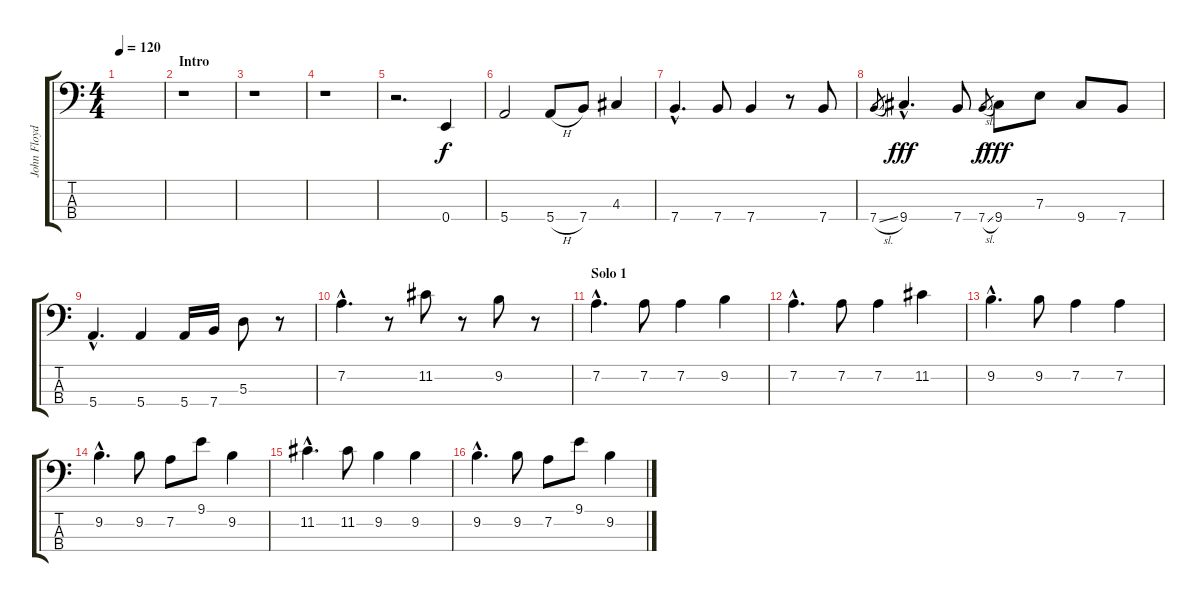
\track ("John Floyd" "John Floyd") {instrument acousticguitarsteel}
\staff {score tabs}
\tuning (G2 D2 A1 E1) {hide}
\ts (4 4)
\tempo 120
\clef f4
\ks c
|
\section ("" "Intro")
r.1 |
r.1 |
r.1 |
r.2{d} 0.4.4 |
5.4.2 5.4{h}.8 7.4.8 4.3.4 |
7.4{hac}.4{d} 7.4.8 7.4.4 r.8 7.4.8 |
7.4{sl}.8{gr dy f} 9.4{hac}.4{d dy fff} 7.4.8 7.4{sl}.8{gr dy f} 9.4.8{dy fff} 7.3.8 9.4.8 7.4.8 |
5.4{hac}.4{d} 5.4.4 5.4.16 7.4.16 5.3.8 r.8 |
7.2{hac}.4{d} r.8 11.2.8 r.8 9.2.8 r.8 |
\section ("" "Solo 1")
7.2{hac}.4{d} 7.2.8 7.2.4 9.2.4 |
7.2{hac}.4{d} 7.2.8 7.2.4 11.2.4 |
9.2{hac}.4{d} 9.2.8 7.2.4 7.2.4 |
9.2{hac}.4{d} 9.2.8 7.2.8 9.1.8 9.2.4 |
11.2{hac}.4{d} 11.2.8 9.2.4 9.2.4 |
9.2{hac}.4{d} 9.2.8 7.2.8 9.1.8 9.2.4
